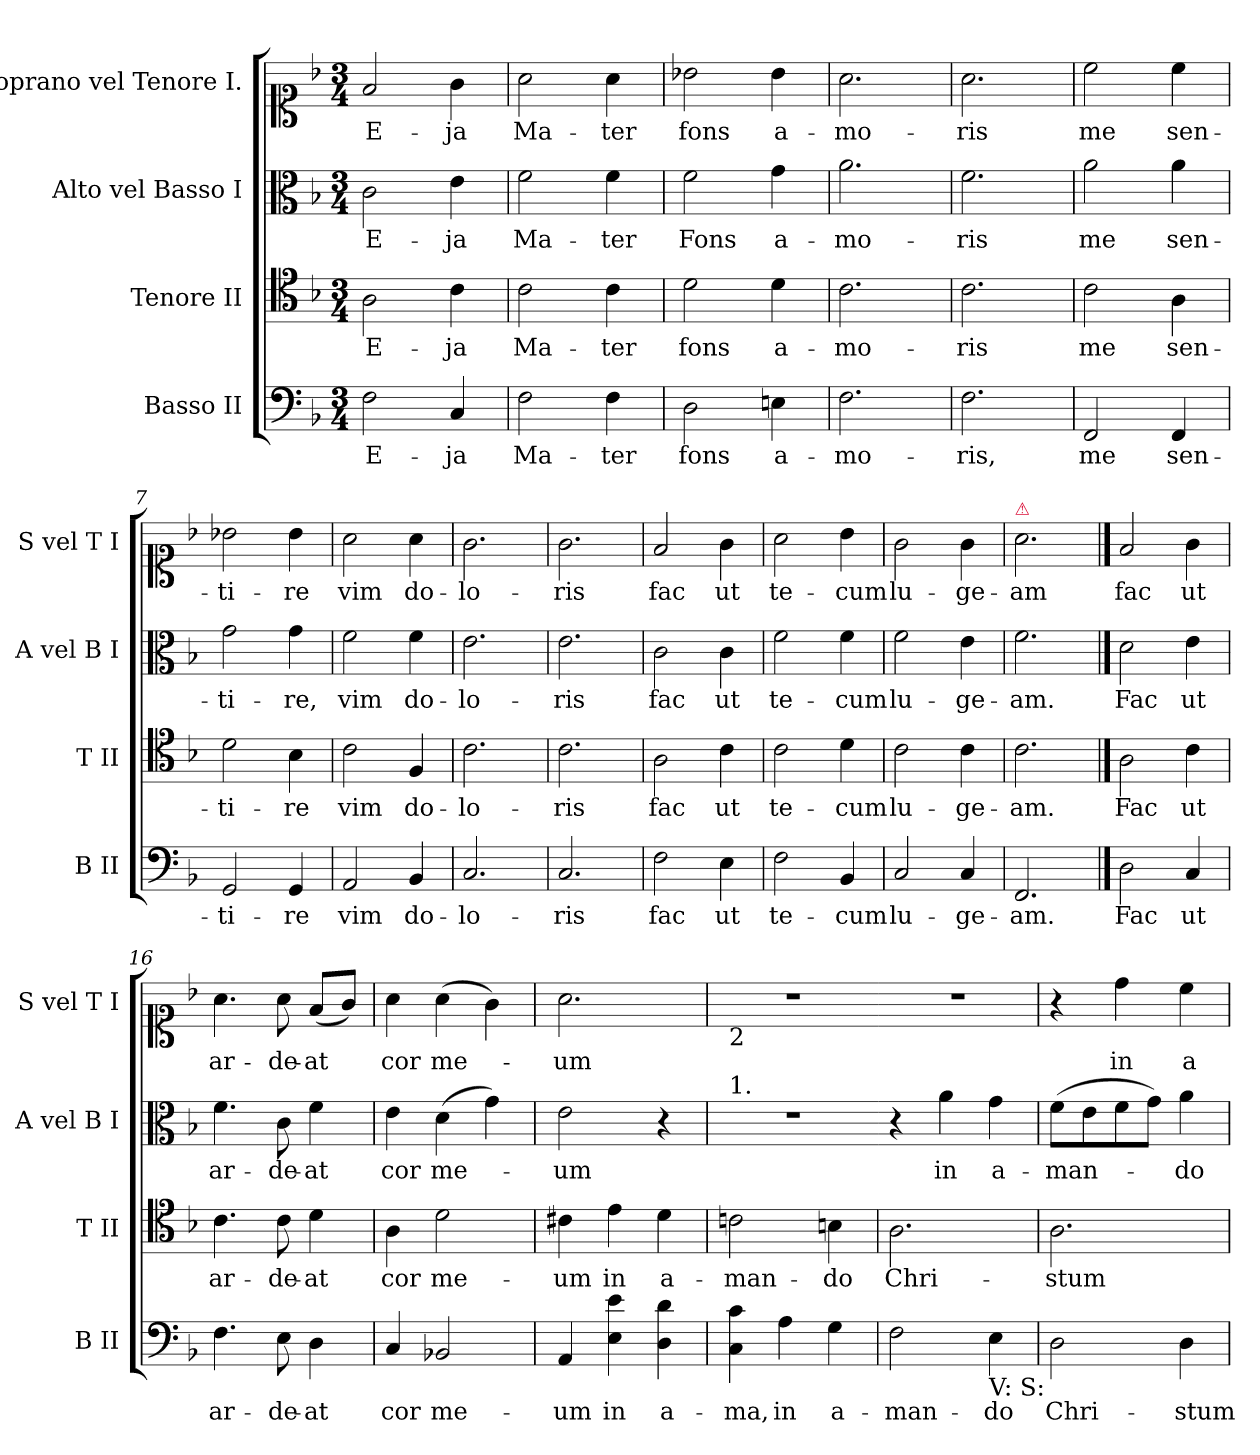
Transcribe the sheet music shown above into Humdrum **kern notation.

**kern	**text	**kern	**text	**kern	**text	**kern	**text
*part4	*part4	*part3	*part3	*part2	*part2	*part1	*part1
*staff4	*staff4	*staff3	*staff3	*staff2	*staff2	*staff1	*staff1
*I"Basso II	*	*I"Tenore II	*	*I"Alto vel Basso I	*	*I"Soprano vel Tenore I.	*
*I'B II	*	*I'T II	*	*I'A vel B I	*	*I'S vel T I	*
*clefF4	*	*clefC4	*	*clefC3	*	*clefC1	*
*k[b-]	*	*k[b-]	*	*k[b-]	*	*k[b-]	*
*F:	*	*F:	*	*F:	*	*F:	*
*M3/4	*	*M3/4	*	*M3/4	*	*M3/4	*
=1	=1	=1	=1	=1	=1	=1	=1
2F\	E-	2A\	E-	2c\	E-	2f/	E-
4C/	-ja	4c\	-ja	4e\	-ja	4g\	-ja
=2	=2	=2	=2	=2	=2	=2	=2
2F\	Ma-	2c\	Ma-	2f\	Ma-	2a\	Ma-
4F\	-ter	4c\	-ter	4f\	-ter	4a\	-ter
=3	=3	=3	=3	=3	=3	=3	=3
2D\	fons	2d\	fons	2f\	Fons	2b-X\	fons
4En\	a-	4d\	a-	4g\	a-	4b-\	a-
=4	=4	=4	=4	=4	=4	=4	=4
2.F\	-mo-	2.c\	-mo-	2.a\	-mo-	2.a\	-mo-
=5	=5	=5	=5	=5	=5	=5	=5
2.F\	-ris,	2.c\	-ris	2.f\	-ris	2.a\	-ris
=6	=6	=6	=6	=6	=6	=6	=6
2FF/	me	2c\	me	2a\	me	2cc\	me
4FF/	sen-	4A\	sen-	4a\	sen-	4cc\	sen-
=7	=7	=7	=7	=7	=7	=7	=7
2GG/	-ti-	2d\	-ti-	2g\	-ti-	2b-X\	-ti-
4GG/	-re	4B-\	-re	4g\	-re,	4b-\	-re
=8	=8	=8	=8	=8	=8	=8	=8
2AA/	vim	2c\	vim	2f\	vim	2a\	vim
4BB-/	do-	4F/	do-	4f\	do-	4a\	do-
=9	=9	=9	=9	=9	=9	=9	=9
2.C/	-lo-	2.c\	-lo-	2.e\	-lo-	2.g\	-lo-
=10	=10	=10	=10	=10	=10	=10	=10
2.C/	-ris	2.c\	-ris	2.e\	-ris	2.g\	-ris
=11	=11	=11	=11	=11	=11	=11	=11
2F\	fac	2A\	fac	2c\	fac	2f/	fac
4E\	ut	4c\	ut	4c\	ut	4g\	ut
=12	=12	=12	=12	=12	=12	=12	=12
2F\	te-	2c\	te-	2f\	te-	2a\	te-
4BB-/	-cum	4d\	-cum	4f\	-cum	4b-\	-cum
=13	=13	=13	=13	=13	=13	=13	=13
2C/	lu-	2c\	lu-	2f\	lu-	2g\	lu-
4C/	-ge-	4c\	-ge-	4e\	-ge-	4g\	-ge-
=14	=14	=14	=14	=14	=14	=14	=14
!	!	!	!	!	!	!LO:TX:a:color=crimson:t=⚠	!
2.FF/	-am.	2.c\	-am.	2.f\	-am.	2.a\	-am
==15	==15	==15	==15	==15	==15	==15	==15
2D\	Fac	2A\	Fac	2d\	Fac	2f/	fac
4C/	ut	4c\	ut	4e\	ut	4g\	ut
=16	=16	=16	=16	=16	=16	=16	=16
4.F\	ar-	4.c\	ar-	4.f\	ar-	4.a\	ar-
8E\	-de-	8c\	-de-	8c\	-de-	8a\	-de-
4D\	-at	4d\	-at	4f\	-at	(8f/L	-at
.	.	.	.	.	.	8g/J)	.
=17	=17	=17	=17	=17	=17	=17	=17
4C/	cor	4A\	cor	4e\	cor	4a\	cor
2BB-X/	me-	2d\	me-	(4d\	me-	(4a\	me-
.	.	.	.	4g\)	.	4g\)	.
=18	=18	=18	=18	=18	=18	=18	=18
4AA/	-um	4c#X\	-um	2e\	-um	2.a\	-um
4E\ 4e\	in	4e\	in	.	.	.	.
4D\ 4d\	a-	4d\	a-	4r	.	.	.
=19	=19	=19	=19	=19	=19	=19	=19
!	!	!	!	!	!	!LO:TX:b:t=2	!
!	!	!	!	!LO:TX:a:t=1.	!	!	!
4C\ 4c\	-ma,	2cn\	-man-	2.r	.	2.r	.
4A\	in	.	.	.	.	.	.
4G\	a-	4Bn\	-do	.	.	.	.
=20	=20-	=20	=20-	=20	=20-	=20-	=20-
2F\	-man-	2.A\	Chri-	4r	.	2.r	.
.	.	.	.	4a\	in	.	.
!LO:TX:b:t=V&colon; S&colon;	!	!	!	!	!	!	!
4E\	-do	.	.	4g\	a-	.	.
=21	=21	=21	=21	=21	=21	=21	=21
2D\	Chri-	2.A\	-stum	(8f\L	-man-	4r	.
.	.	.	.	8e\	.	.	.
.	.	.	.	8f\	.	4dd\	in
.	.	.	.	8g\J)	.	.	.
4D\	-stum	.	.	4a\	-do	4cc\	a-
=	=	=	=	=	=	=	=
*-	*-	*-	*-	*-	*-	*-	*-
